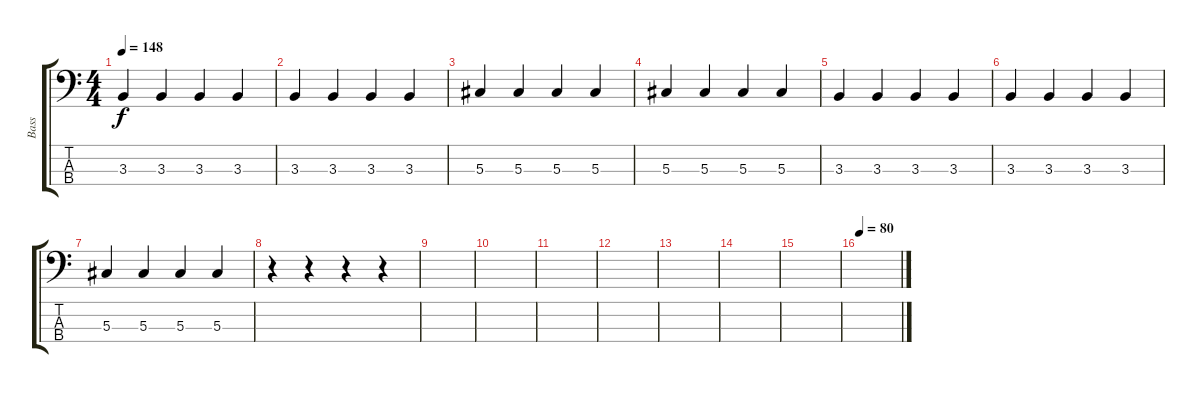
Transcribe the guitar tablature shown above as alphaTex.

\track ("Bass" "Bass") {instrument electricbassfinger}
\staff {score tabs}
\tuning (Gb2 Db2 Ab1 Eb1) {hide}
\ts (4 4)
\tempo 148
\clef f4
\ks c
3.3.4{dy f} 3.3.4 3.3.4 3.3.4 |
3.3.4 3.3.4 3.3.4 3.3.4 |
5.3.4 5.3.4 5.3.4 5.3.4 |
5.3.4 5.3.4 5.3.4 5.3.4 |
3.3.4 3.3.4 3.3.4 3.3.4 |
3.3.4 3.3.4 3.3.4 3.3.4 |
5.3.4 5.3.4 5.3.4 5.3.4 |
r.4 r.4 r.4 r.4 |
|
|
|
|
|
|
|
\tempo 80
